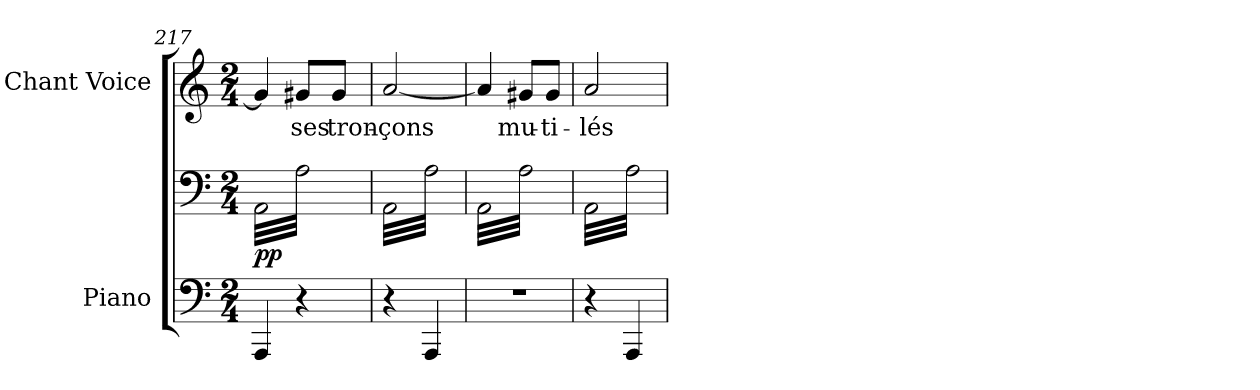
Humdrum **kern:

**kern	**kern	**dynam	**kern	**text
*part2	*part2	*part2	*part1	*part1
*staff3	*staff2	*staff2/3	*staff1	*staff1
*I"Piano	*	*	*I"Chant Voice	*
*I'Pno	*	*	*	*
*clefF4	*clefF4	*	*clefG2	*
*k[]	*k[]	*	*k[]	*
*M2/4	*M2/4	*	*M2/4	*
=217	=217	=217	=217	=217
!	!	!LO:DY:b	!	!
*	*tremolo	*	*	*
4AAA/	32AA\LLL	pp	4g/]	.
.	32A\	.	.	.
.	32AA\	.	.	.
.	32A\	.	.	.
.	32AA\	.	.	.
.	32A\	.	.	.
.	32AA\	.	.	.
.	32A\	.	.	.
4r	32AA\	.	8g#X/L	ses
.	32A\	.	.	.
.	32AA\	.	.	.
.	32A\	.	.	.
.	32AA\	.	8g#/J	tron-
.	32A\	.	.	.
.	32AA\	.	.	.
.	32A\JJJ	.	.	.
=218	=218	=218	=218	=218
4r	32AA\LLL	.	[2a/	-çons
.	32A\	.	.	.
.	32AA\	.	.	.
.	32A\	.	.	.
.	32AA\	.	.	.
.	32A\	.	.	.
.	32AA\	.	.	.
.	32A\	.	.	.
4AAA/	32AA\	.	.	.
.	32A\	.	.	.
.	32AA\	.	.	.
.	32A\	.	.	.
.	32AA\	.	.	.
.	32A\	.	.	.
.	32AA\	.	.	.
.	32A\JJJ	.	.	.
=219	=219	=219	=219	=219
2r	32AA\LLL	.	4a/]	.
.	32A\	.	.	.
.	32AA\	.	.	.
.	32A\	.	.	.
.	32AA\	.	.	.
.	32A\	.	.	.
.	32AA\	.	.	.
.	32A\	.	.	.
.	32AA\	.	8g#X/L	mu-
.	32A\	.	.	.
.	32AA\	.	.	.
.	32A\	.	.	.
.	32AA\	.	8g#/J	-ti-
.	32A\	.	.	.
.	32AA\	.	.	.
.	32A\JJJ	.	.	.
=220	=220	=220	=220	=220
4r	32AA\LLL	.	2a/	-lés
.	32A\	.	.	.
.	32AA\	.	.	.
.	32A\	.	.	.
.	32AA\	.	.	.
.	32A\	.	.	.
.	32AA\	.	.	.
.	32A\	.	.	.
4AAA/	32AA\	.	.	.
.	32A\	.	.	.
.	32AA\	.	.	.
.	32A\	.	.	.
.	32AA\	.	.	.
.	32A\	.	.	.
.	32AA\	.	.	.
.	32A\JJJ	.	.	.
*	*Xtremolo	*	*	*
.	.	.	.	.
.	.	.	.	.
.	.	.	.	.
.	.	.	.	.
.	.	.	.	.
.	.	.	.	.
.	.	.	.	.
.	.	.	.	.
=	=	=	=	=
*-	*-	*-	*-	*-
